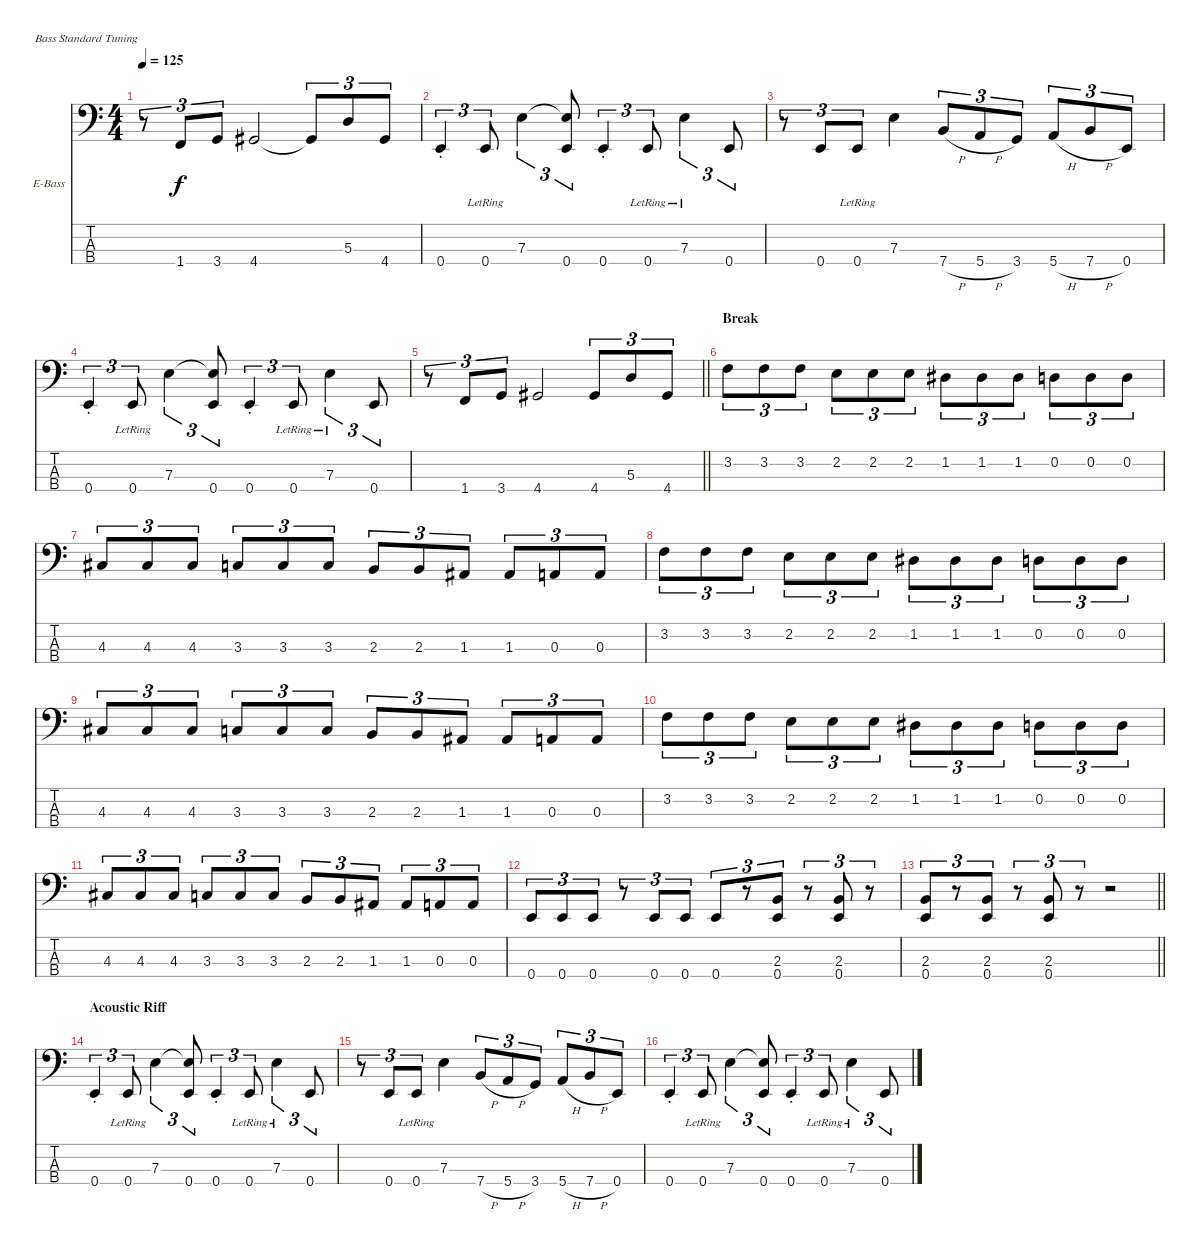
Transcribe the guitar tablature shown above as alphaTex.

\bracketExtendMode nobrackets
\firstSystemTrackNameOrientation horizontal
\otherSystemsTrackNameOrientation horizontal
\track ("Martin Mendez" "E-Bass") {instrument electricbasspick}
\staff {score tabs}
\tuning (G2 D2 A1 E1)
\ts (4 4)
\tempo 125
\clef f4
\ks c
r.8{tu (3 2) dy f} 1.4.8{tu (3 2)} 3.4.8{tu (3 2)} 4.4.2 4.4{t}.8{tu (3 2)} 5.3.8{tu (3 2)} 4.4.8{tu (3 2)} |
0.4{st}.4{tu (3 2)} 0.4{lr}.8{tu (3 2)} 7.3.4{tu (3 2)} (7.3{t} 0.4).8{tu (3 2)} 0.4{st}.4{tu (3 2)} 0.4{lr}.8{tu (3 2)} 7.3{lr}.4{tu (3 2)} 0.4.8{tu (3 2)} |
r.8{tu (3 2)} 0.4.8{tu (3 2)} 0.4{lr}.8{tu (3 2)} 7.3.4 7.4{h}.8{tu (3 2)} 5.4{h}.8{tu (3 2)} 3.4.8{tu (3 2)} 5.4{h}.8{tu (3 2)} 7.4{h}.8{tu (3 2)} 0.4.8{tu (3 2)} |
0.4{st}.4{tu (3 2)} 0.4{lr}.8{tu (3 2)} 7.3.4{tu (3 2)} (7.3{t} 0.4).8{tu (3 2)} 0.4{st}.4{tu (3 2)} 0.4{lr}.8{tu (3 2)} 7.3{lr}.4{tu (3 2)} 0.4.8{tu (3 2)} |
\barLineRight lightlight
r.8{tu (3 2)} 1.4.8{tu (3 2)} 3.4.8{tu (3 2)} 4.4.2 4.4.8{tu (3 2)} 5.3.8{tu (3 2)} 4.4.8{tu (3 2)} |
\section ("" "Break")
3.2.8{tu (3 2)} 3.2.8{tu (3 2)} 3.2.8{tu (3 2)} 2.2.8{tu (3 2)} 2.2.8{tu (3 2)} 2.2.8{tu (3 2)} 1.2.8{tu (3 2)} 1.2.8{tu (3 2)} 1.2.8{tu (3 2)} 0.2.8{tu (3 2)} 0.2.8{tu (3 2)} 0.2.8{tu (3 2)} |
4.3.8{tu (3 2)} 4.3.8{tu (3 2)} 4.3.8{tu (3 2)} 3.3.8{tu (3 2)} 3.3.8{tu (3 2)} 3.3.8{tu (3 2)} 2.3.8{tu (3 2)} 2.3.8{tu (3 2)} 1.3.8{tu (3 2)} 1.3.8{tu (3 2)} 0.3.8{tu (3 2)} 0.3.8{tu (3 2)} |
3.2.8{tu (3 2)} 3.2.8{tu (3 2)} 3.2.8{tu (3 2)} 2.2.8{tu (3 2)} 2.2.8{tu (3 2)} 2.2.8{tu (3 2)} 1.2.8{tu (3 2)} 1.2.8{tu (3 2)} 1.2.8{tu (3 2)} 0.2.8{tu (3 2)} 0.2.8{tu (3 2)} 0.2.8{tu (3 2)} |
4.3.8{tu (3 2)} 4.3.8{tu (3 2)} 4.3.8{tu (3 2)} 3.3.8{tu (3 2)} 3.3.8{tu (3 2)} 3.3.8{tu (3 2)} 2.3.8{tu (3 2)} 2.3.8{tu (3 2)} 1.3.8{tu (3 2)} 1.3.8{tu (3 2)} 0.3.8{tu (3 2)} 0.3.8{tu (3 2)} |
3.2.8{tu (3 2)} 3.2.8{tu (3 2)} 3.2.8{tu (3 2)} 2.2.8{tu (3 2)} 2.2.8{tu (3 2)} 2.2.8{tu (3 2)} 1.2.8{tu (3 2)} 1.2.8{tu (3 2)} 1.2.8{tu (3 2)} 0.2.8{tu (3 2)} 0.2.8{tu (3 2)} 0.2.8{tu (3 2)} |
4.3.8{tu (3 2)} 4.3.8{tu (3 2)} 4.3.8{tu (3 2)} 3.3.8{tu (3 2)} 3.3.8{tu (3 2)} 3.3.8{tu (3 2)} 2.3.8{tu (3 2)} 2.3.8{tu (3 2)} 1.3.8{tu (3 2)} 1.3.8{tu (3 2)} 0.3.8{tu (3 2)} 0.3.8{tu (3 2)} |
0.4.8{tu (3 2)} 0.4.8{tu (3 2)} 0.4.8{tu (3 2)} r.8{tu (3 2)} 0.4.8{tu (3 2)} 0.4.8{tu (3 2)} 0.4.8{tu (3 2)} r.8{tu (3 2)} (2.3 0.4).8{tu (3 2)} r.8{tu (3 2)} (2.3 0.4).8{tu (3 2)} r.8{tu (3 2)} |
\barLineRight lightlight
(2.3 0.4).8{tu (3 2)} r.8{tu (3 2)} (2.3 0.4).8{tu (3 2)} r.8{tu (3 2)} (2.3 0.4).8{tu (3 2)} r.8{tu (3 2)} r.2 |
\section ("" "Acoustic Riff")
0.4{st}.4{tu (3 2)} 0.4{lr}.8{tu (3 2)} 7.3.4{tu (3 2)} (7.3{t} 0.4).8{tu (3 2)} 0.4{st}.4{tu (3 2)} 0.4{lr}.8{tu (3 2)} 7.3{lr}.4{tu (3 2)} 0.4.8{tu (3 2)} |
r.8{tu (3 2)} 0.4.8{tu (3 2)} 0.4{lr}.8{tu (3 2)} 7.3.4 7.4{h}.8{tu (3 2)} 5.4{h}.8{tu (3 2)} 3.4.8{tu (3 2)} 5.4{h}.8{tu (3 2)} 7.4{h}.8{tu (3 2)} 0.4.8{tu (3 2)} |
0.4{st}.4{tu (3 2)} 0.4{lr}.8{tu (3 2)} 7.3.4{tu (3 2)} (7.3{t} 0.4).8{tu (3 2)} 0.4{st}.4{tu (3 2)} 0.4{lr}.8{tu (3 2)} 7.3{lr}.4{tu (3 2)} 0.4.8{tu (3 2)}
